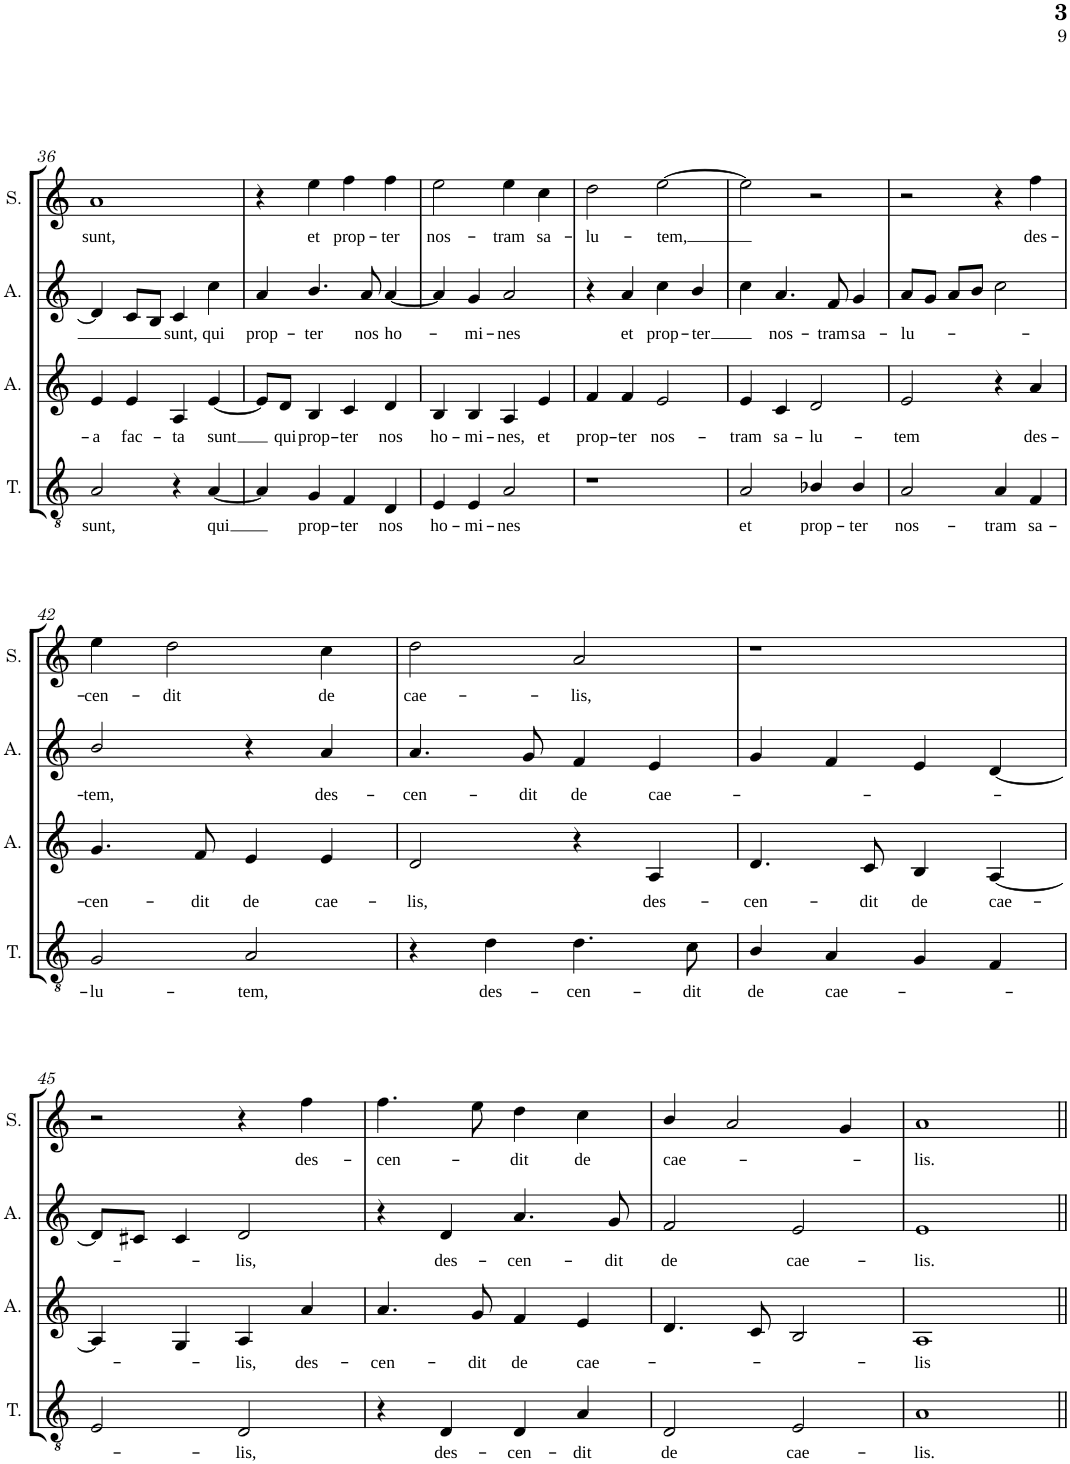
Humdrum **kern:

**kern	**text	**kern	**text	**kern	**text	**kern	**text
*part4	*part4	*part3	*part3	*part2	*part2	*part1	*part1
*staff4	*staff4	*staff3	*staff3	*staff2	*staff2	*staff1	*staff1
*I"Tenor	*	*I"Alto	*	*I"Alto	*	*I"Soprano	*
*I'T.	*	*I'A.	*	*I'A.	*	*I'S.	*
!!LO:PB:g=z
*clefGv2	*	*clefG2	*	*clefG2	*	*clefG2	*
*Trd7c12	*	*	*	*	*	*	*
*k[]	*	*k[]	*	*k[]	*	*k[]	*
*M4/4	*	*M4/4	*	*M4/4	*	*M4/4	*
*met(c)	*	*met(c)	*	*met(c)	*	*met(c)	*
=36	=36	=36	=36	=36	=36	=36	=36
!	!LO:LY:b	!	!LO:LY:b	!	!	!	!LO:LY:b
2A/	sunt,	4e/	-a	4d/]	.	1a	sunt,
!	!	!	!LO:LY:b	!	!	!	!
.	.	4e/	fac-	8c/L	.	.	.
.	.	.	.	8B/J	.	.	.
!	!	!	!LO:LY:b	!	!LO:LY:b	!	!
4r	.	4A/	-ta	4c/	sunt,	.	.
!	!LO:LY:b	!	!LO:LY:b	!	!LO:LY:b	!	!
[4A/	qui	[4e/	sunt	4cc\	qui	.	.
=37	=37	=37	=37	=37	=37	=37	=37
!	!	!	!	!	!LO:LY:b	!	!
4A/]	.	8e/L]	.	4a/	prop-	4r	.
!	!	!	!LO:LY:b	!	!	!	!
.	.	8d/J	qui	.	.	.	.
!	!LO:LY:b	!	!LO:LY:b	!	!LO:LY:b	!	!LO:LY:b
4G/	prop-	4B/	prop-	4.b/	-ter	4ee\	et
!	!LO:LY:b	!	!LO:LY:b	!	!	!	!LO:LY:b
4F/	-ter	4c/	-ter	.	.	4ff\	prop-
!	!	!	!	!	!LO:LY:b	!	!
.	.	.	.	8a/	nos	.	.
!	!LO:LY:b	!	!LO:LY:b	!	!LO:LY:b	!	!LO:LY:b
4D/	nos	4d/	nos	[4a/	ho-	4ff\	-ter
=38	=38	=38	=38	=38	=38	=38	=38
!	!LO:LY:b	!	!LO:LY:b	!	!	!	!LO:LY:b
4E/	ho-	4B/	ho-	4a/]	.	2ee\	nos-
!	!LO:LY:b	!	!LO:LY:b	!	!LO:LY:b	!	!
4E/	-mi-	4B/	-mi-	4g/	-mi-	.	.
!	!LO:LY:b	!	!LO:LY:b	!	!LO:LY:b	!	!LO:LY:b
2A/	-nes	4A/	-nes,	2a/	-nes	4ee\	-tram
!	!	!	!LO:LY:b	!	!	!	!LO:LY:b
.	.	4e/	et	.	.	4cc\	sa-
=39	=39	=39	=39	=39	=39	=39	=39
!	!	!	!LO:LY:b	!	!	!	!LO:LY:b
1r	.	4f/	prop-	4r	.	2dd\	-lu-
!	!	!	!LO:LY:b	!	!LO:LY:b	!	!
.	.	4f/	-ter	4a/	et	.	.
!	!	!	!LO:LY:b	!	!LO:LY:b	!	!LO:LY:b
.	.	2e/	nos-	4cc\	prop-	[2ee\	-tem,
!	!	!	!	!	!LO:LY:b	!	!
.	.	.	.	4b/	-ter	.	.
=40	=40	=40	=40	=40	=40	=40	=40
!	!LO:LY:b	!	!LO:LY:b	!	!	!	!
2A/	et	4e/	-tram	4cc\	.	2ee\]	.
!	!	!	!LO:LY:b	!	!LO:LY:b	!	!
.	.	4c/	sa-	4.a/	nos-	.	.
!	!LO:LY:b	!	!LO:LY:b	!	!	!	!
4B-X/	prop-	2d/	-lu-	.	.	2r	.
!	!	!	!	!	!LO:LY:b	!	!
.	.	.	.	8f/	-tram	.	.
!	!LO:LY:b	!	!	!	!LO:LY:b	!	!
4B-/	-ter	.	.	4g/	sa-	.	.
=41	=41	=41	=41	=41	=41	=41	=41
!	!LO:LY:b	!	!LO:LY:b	!	!LO:LY:b	!	!
2A/	nos-	2e/	-tem	8a/L	-lu-	2r	.
.	.	.	.	8g/J	.	.	.
.	.	.	.	8a/L	.	.	.
.	.	.	.	8b/J	.	.	.
!	!LO:LY:b	!	!	!	!	!	!
4A/	-tram	4r	.	2cc\	.	4r	.
!	!LO:LY:b	!	!LO:LY:b	!	!	!	!LO:LY:b
4F/	sa-	4a/	des-	.	.	4ff\	des-
!!LO:LB:g=z
=42	=42	=42	=42	=42	=42	=42	=42
!	!LO:LY:b	!	!LO:LY:b	!	!LO:LY:b	!	!LO:LY:b
2G/	-lu-	4.g/	-cen-	2b/	-tem,	4ee\	-cen-
!	!	!	!	!	!	!	!LO:LY:b
.	.	.	.	.	.	2dd\	-dit
!	!	!	!LO:LY:b	!	!	!	!
.	.	8f/	-dit	.	.	.	.
!	!LO:LY:b	!	!LO:LY:b	!	!	!	!
2A/	-tem,	4e/	de	4r	.	.	.
!	!	!	!LO:LY:b	!	!LO:LY:b	!	!LO:LY:b
.	.	4e/	cae-	4a/	des-	4cc\	de
=43	=43	=43	=43	=43	=43	=43	=43
!	!	!	!LO:LY:b	!	!LO:LY:b	!	!LO:LY:b
4r	.	2d/	-lis,	4.a/	-cen-	2dd\	cae-
!	!LO:LY:b	!	!	!	!	!	!
4d\	des-	.	.	.	.	.	.
!	!	!	!	!	!LO:LY:b	!	!
.	.	.	.	8g/	-dit	.	.
!	!LO:LY:b	!	!	!	!LO:LY:b	!	!LO:LY:b
4.d\	-cen-	4r	.	4f/	de	2a/	-lis,
!	!	!	!LO:LY:b	!	!LO:LY:b	!	!
.	.	4A/	des-	4e/	cae-	.	.
!	!LO:LY:b	!	!	!	!	!	!
8c\	-dit	.	.	.	.	.	.
=44	=44	=44	=44	=44	=44	=44	=44
!	!LO:LY:b	!	!LO:LY:b	!	!	!	!
4B/	de	4.d/	-cen-	4g/	.	1r	.
!	!LO:LY:b	!	!	!	!	!	!
4A/	cae-	.	.	4f/	.	.	.
!	!	!	!LO:LY:b	!	!	!	!
.	.	8c/	-dit	.	.	.	.
!	!	!	!LO:LY:b	!	!	!	!
4G/	.	4B/	de	4e/	.	.	.
!	!	!	!LO:LY:b	!	!	!	!
4F/	.	[4A/	cae-	[4d/	.	.	.
!!LO:LB:g=z
=45	=45	=45	=45	=45	=45	=45	=45
2E/	.	4A/]	.	8d/L]	.	2r	.
.	.	.	.	8c#X/J	.	.	.
.	.	4G/	.	4c#/	.	.	.
!	!LO:LY:b	!	!LO:LY:b	!	!LO:LY:b	!	!
2D/	-lis,	4A/	-lis,	2d/	-lis,	4r	.
!	!	!	!LO:LY:b	!	!	!	!LO:LY:b
.	.	4a/	des-	.	.	4ff\	des-
=46	=46	=46	=46	=46	=46	=46	=46
!	!	!	!LO:LY:b	!	!	!	!LO:LY:b
4r	.	4.a/	-cen-	4r	.	4.ff\	-cen-
!	!LO:LY:b	!	!	!	!LO:LY:b	!	!
4D/	des-	.	.	4d/	des-	.	.
!	!	!	!LO:LY:b	!	!	!	!
.	.	8g/	-dit	.	.	8ee\	.
!	!LO:LY:b	!	!LO:LY:b	!	!LO:LY:b	!	!LO:LY:b
4D/	-cen-	4f/	de	4.a/	-cen-	4dd\	-dit
!	!LO:LY:b	!	!LO:LY:b	!	!	!	!LO:LY:b
4A/	-dit	4e/	cae-	.	.	4cc\	de
!	!	!	!	!	!LO:LY:b	!	!
.	.	.	.	8g/	-dit	.	.
=47	=47	=47	=47	=47	=47	=47	=47
!	!LO:LY:b	!	!	!	!LO:LY:b	!	!LO:LY:b
2D/	de	4.d/	.	2f/	de	4b/	cae-
.	.	.	.	.	.	2a/	.
.	.	8c/	.	.	.	.	.
!	!LO:LY:b	!	!	!	!LO:LY:b	!	!
2E/	cae-	2B/	.	2e/	cae-	.	.
.	.	.	.	.	.	4g/	.
=48	=48	=48	=48	=48	=48	=48	=48
!	!LO:LY:b	!	!LO:LY:b	!	!LO:LY:b	!	!LO:LY:b
1A	-lis.	1A	-lis	1e	-lis.	1a	-lis.
=||	=||	=||	=||	=||	=||	=||	=||
*-	*-	*-	*-	*-	*-	*-	*-
